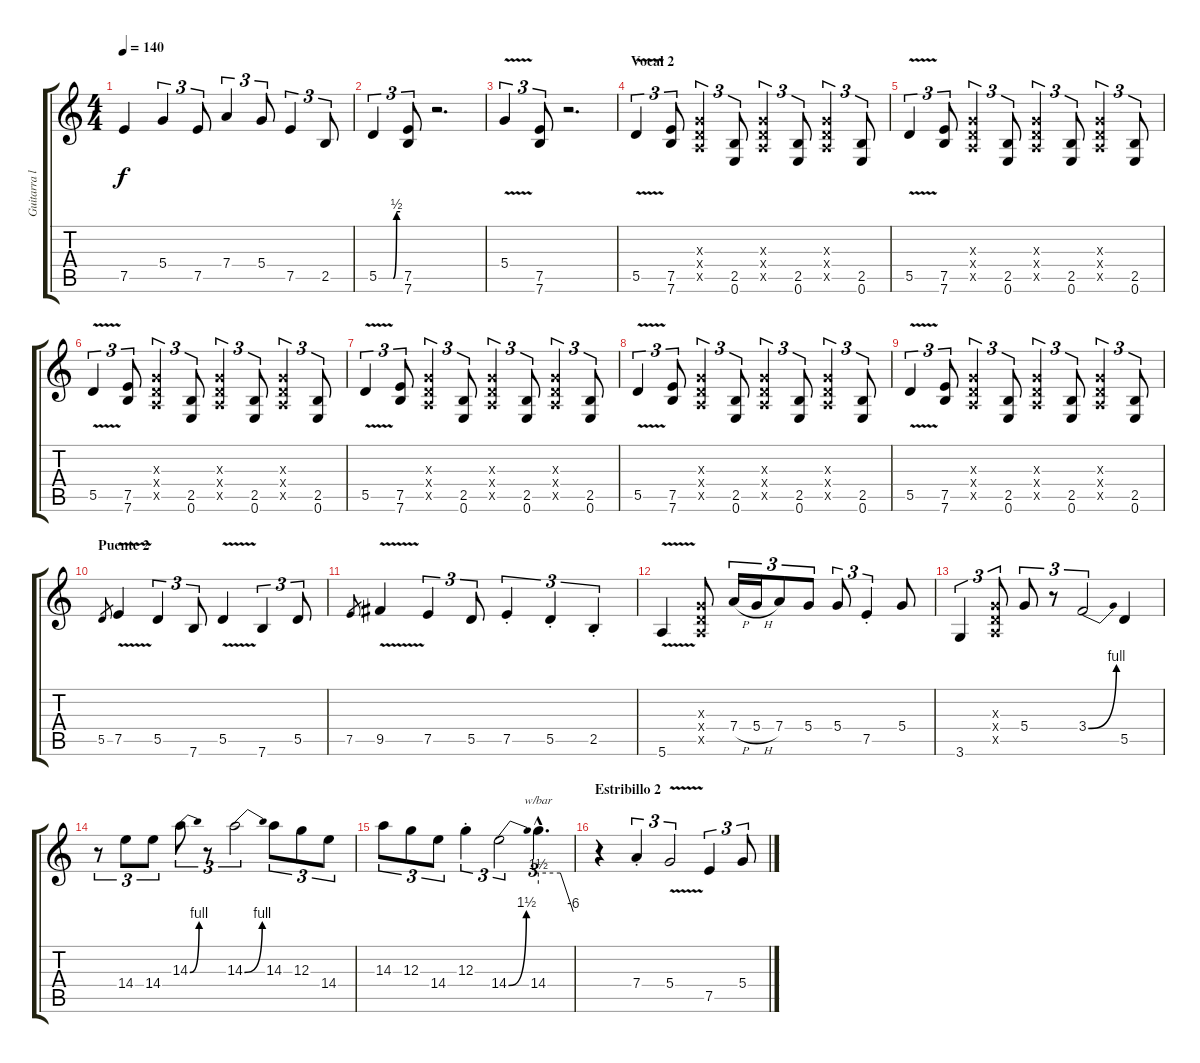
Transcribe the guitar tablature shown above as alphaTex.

\track ("Guitarra líder" "Guitarra l") {instrument distortionguitar}
\staff {score tabs}
\tuning (E4 B3 G3 D3 A2 E2) {hide}
\ts (4 4)
\tempo 140
\clef g2
\ks c
7.5.4{dy f} 5.4.4{tu (3 2)} 7.5.8{tu (3 2)} 7.4.4{tu (3 2)} 5.4.8{tu (3 2)} 7.5.4{tu (3 2)} 2.5.8{tu (3 2)} |
5.5{be (custom 0 0 40 0 50 2 60 2)}.4{tu (3 2)} (7.5 7.6).8{tu (3 2)} r.2{d} |
5.4{v}.4{tu (3 2)} (7.5 7.6).8{tu (3 2)} r.2{d} |
\section ("" "Vocal 2")
5.5{v}.4{tu (3 2)} (7.5 7.6).8{tu (3 2)} (0.3{x} 0.4{x} 0.5{x}).4{tu (3 2)} (2.5 0.6).8{tu (3 2)} (0.3{x} 0.4{x} 0.5{x}).4{tu (3 2)} (2.5 0.6).8{tu (3 2)} (0.3{x} 0.4{x} 0.5{x}).4{tu (3 2)} (2.5 0.6).8{tu (3 2)} |
5.5{v}.4{tu (3 2)} (7.5 7.6).8{tu (3 2)} (0.3{x} 0.4{x} 0.5{x}).4{tu (3 2)} (2.5 0.6).8{tu (3 2)} (0.3{x} 0.4{x} 0.5{x}).4{tu (3 2)} (2.5 0.6).8{tu (3 2)} (0.3{x} 0.4{x} 0.5{x}).4{tu (3 2)} (2.5 0.6).8{tu (3 2)} |
5.5{v}.4{tu (3 2)} (7.5 7.6).8{tu (3 2)} (0.3{x} 0.4{x} 0.5{x}).4{tu (3 2)} (2.5 0.6).8{tu (3 2)} (0.3{x} 0.4{x} 0.5{x}).4{tu (3 2)} (2.5 0.6).8{tu (3 2)} (0.3{x} 0.4{x} 0.5{x}).4{tu (3 2)} (2.5 0.6).8{tu (3 2)} |
5.5{v}.4{tu (3 2)} (7.5 7.6).8{tu (3 2)} (0.3{x} 0.4{x} 0.5{x}).4{tu (3 2)} (2.5 0.6).8{tu (3 2)} (0.3{x} 0.4{x} 0.5{x}).4{tu (3 2)} (2.5 0.6).8{tu (3 2)} (0.3{x} 0.4{x} 0.5{x}).4{tu (3 2)} (2.5 0.6).8{tu (3 2)} |
5.5{v}.4{tu (3 2)} (7.5 7.6).8{tu (3 2)} (0.3{x} 0.4{x} 0.5{x}).4{tu (3 2)} (2.5 0.6).8{tu (3 2)} (0.3{x} 0.4{x} 0.5{x}).4{tu (3 2)} (2.5 0.6).8{tu (3 2)} (0.3{x} 0.4{x} 0.5{x}).4{tu (3 2)} (2.5 0.6).8{tu (3 2)} |
5.5{v}.4{tu (3 2)} (7.5 7.6).8{tu (3 2)} (0.3{x} 0.4{x} 0.5{x}).4{tu (3 2)} (2.5 0.6).8{tu (3 2)} (0.3{x} 0.4{x} 0.5{x}).4{tu (3 2)} (2.5 0.6).8{tu (3 2)} (0.3{x} 0.4{x} 0.5{x}).4{tu (3 2)} (2.5 0.6).8{tu (3 2)} |
\section ("" "Puente 2")
5.5.8{gr} 7.5{v}.4 5.5.4{tu (3 2)} 7.6.8{tu (3 2)} 5.5{v}.4 7.6.4{tu (3 2)} 5.5.8{tu (3 2)} |
7.5.8{gr} 9.5{v}.4 7.5.4{tu (3 2)} 5.5.8{tu (3 2)} 7.5{st}.4{tu (3 2)} 5.5{st}.4{tu (3 2)} 2.5{st}.4{tu (3 2)} |
5.6{v}.4{volume 16} (0.3{x} 0.4{x} 0.5{x}).8 7.4{h}.16{tu (3 2)} 5.4{h}.16{tu (3 2)} 7.4.8{tu (3 2)} 5.4.8{tu (3 2)} 5.4.8{tu (3 2)} 7.5{st}.4{tu (3 2)} 5.4.8 |
3.6.4{tu (3 2)} (0.3{x} 0.4{x} 0.5{x}).8{tu (3 2)} 5.4.8{tu (3 2)} r.8{tu (3 2)} 3.4{be (bend 0 0 60 4)}.2{tu (3 2)} 5.5.4 |
r.8{tu (3 2)} 14.4.8{tu (3 2)} 14.4.8{tu (3 2)} 14.3{be (bend 0 0 60 4)}.8{tu (3 2)} r.8{tu (3 2)} 14.3{be (bend 0 0 60 4)}.2{tu (3 2)} 14.3.8{tu (3 2)} 12.3.8{tu (3 2)} 14.4.8{tu (3 2)} |
14.3.8{tu (3 2)} 12.3.8{tu (3 2)} 14.4.8{tu (3 2)} 12.3{st}.4{tu (3 2)} 14.4{be (bend 0 0 60 6)}.2{tu (3 2)} 14.4{hac}.4{d tu (3 2) tbe (custom default 0 6 38 6 60 -24)} |
\section ("" "Estribillo 2")
r.4 7.4{st}.4{tu (3 2)} 5.4{v}.2{tu (3 2)} 7.5.4{tu (3 2)} 5.4.8{tu (3 2)}
